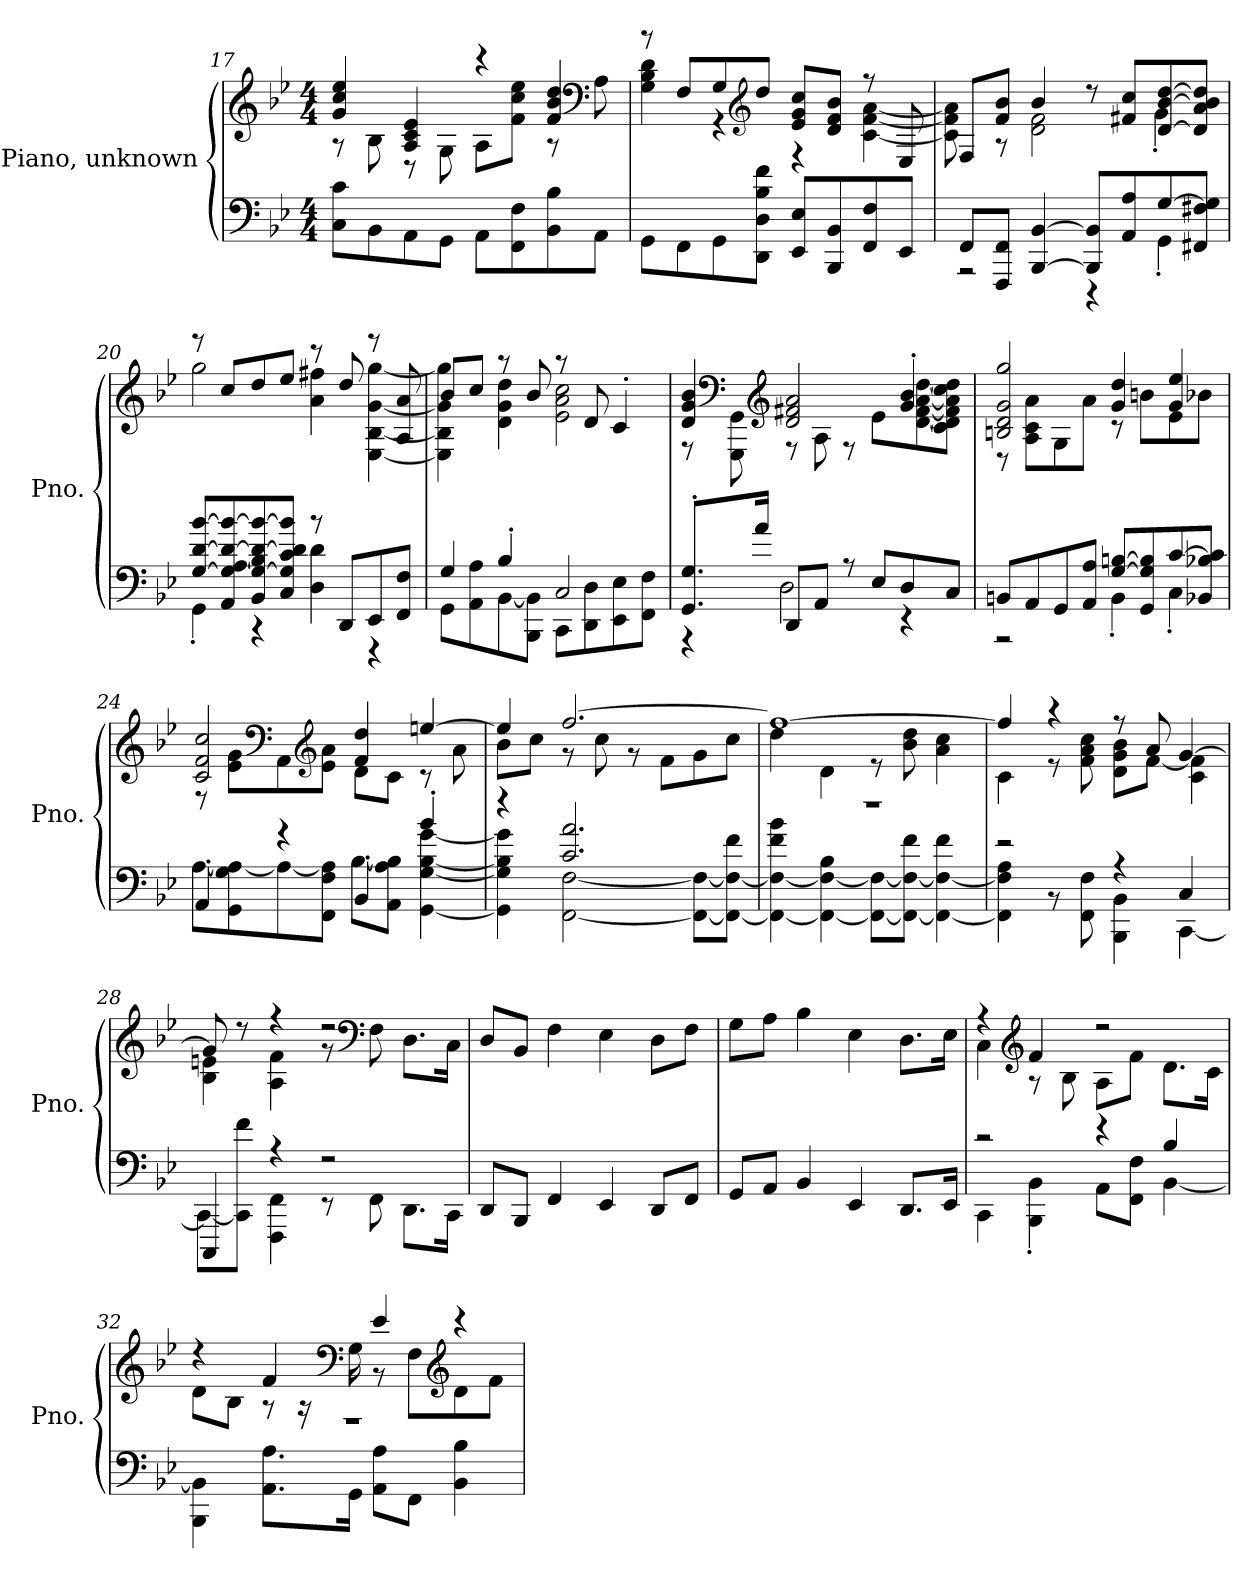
**kern	**kern
*part1	*part1
*staff2	*staff1
*I"Piano, unknown	*
*I'Pno.	*
*clefF4	*clefG2
*k[b-e-]	*k[b-e-]
*M4/4	*M4/4
=17	=17
*	*^
8C\ 8c\L	4g/ 4cc/ 4ee-/	8r
8BB-\	.	8B-\
8AA\	4A/ 4c/ 4e-/	8r
8GG\J	.	8G\
8AA\L	4r	8A\L
8FF\ 8F\	.	8f\ 8cc\ 8ee-\J
8BB-\ 8B-\	4f/ 4b-/ 4dd/	8r
*	*clefF4	*
8AA\J	.	8A\
!!LO:LB:g=z	!!
=18	=18	=18
8GG\L	8r	4G\ 4B-\ 4d\
8FF\	8F/L	.
8GG\	8G/	4r
*	*clefG2	*
8DD\ 8D\ 8B-\ 8f\J	8dd/J	.
8EE-/ 8E-/L	8e-/ 8g/ 8cc/L	4r
8BBB-/ 8BB-/	8d/ 8f/ 8b-/J	.
8FF/ 8F/	8r	[4c\ [4f\ [4a\
8EE-/J	8E-/	.
=19	=19	=19
*^	*	*
8FF/L	2r	8F/L	8c\] 8f\] 8a\]
8FFF/ 8FF/J	.	8f/ 8b-/J	8r
[4BBB-/ [4BB-/	.	4b-/	2d\ 2f\
8BBB-/] 8BB-/]L	4r	8r	.
8AA/ 8A/	.	8f#X/ 8cc/L	.
[8G/	4GG'\	[8d/ [8b-/ [8dd/	4g'\
8FF#X/ 8F#X/ 8G/]J	.	8d/] 8a/ 8b-/] 8dd/]J	.
=20	=20	=20	=20
[8G/ [8d/ [8b-/L	4GG'\	8r	2gg\
8AA/ 8G/_ 8A/ 8d/_ 8b-/_	.	8cc/L	.
8BB-/ 8G/_ 8B-/ 8d/_ 8b-/_	4r	8dd/	.
8C/ 8G/] 8c/ 8d/] 8b-/]J	.	8ee-/J	.
8r	4D\ 4d\	8r	4a\ 4ff#X\
8DD/L	.	8dd/	.
8EE-/	4r	8r	[4E-\ [4B-\ [4g\ [4gg\
8FF/ 8F/J	.	8A/ 8a/	.
!!LO:LB:g=z	!!
=21	=21	=21	=21
4G/	8GG\L	8b-/L	4E-\] 4B-\] 4g\] 4gg\]
.	8AA\ 8A\	8cc/J	.
4B-'/	[8BB-\	8r	4d\ 4g\ 4dd\
.	8BBB-\ 8BB-\]J	8b-/	.
2C/	8CC\L	8r	2e-\ 2a\ 2cc\
.	8DD\ 8D\	8d/	.
.	8EE-\ 8E-\	4c'/	.
.	8FF\ 8F\J	.	.
=22	=22	=22	=22
8.GG/' 8.G/'L	4r	4d/ 4g/ 4b-/	8r
*	*	*clefF4	*
.	.	.	8GGG\ 8GG\
16a/Jk	.	.	.
*	*	*clefG2	*
8DD/L	2D\	2d/ 2f#X/ 2a/	8r
8AA/J	.	.	8A\
8r	.	.	8r
8E-/L	.	.	8e-\L
8D/	4r	4g/' 4b-/'	[8d\ [8f#\ [8a\ [8dd\
8C/J	.	.	8c\ 8d\] 8f#\] 8a\] 8cc\ 8dd\]J
=23	=23	=23	=23
8BBn/L	2r	2Bn/ 2d/ 2g/ 2gg/	8r
8AA/	.	.	8A\ 8c\ 8a\L
8GG/	.	.	8G\
8AA/ 8A/J	.	.	8a\J
[8G/ [8Bn/L	4BB'\	4g/ 4dd/	8r
8GG/ 8G/] 8B/]	.	.	8bn\L
[8c/	4C'\	4g/ 4ee-/	8e-\
8BB-X/ 8B-X/ 8c/]J	.	.	8b-X\J
!!LO:PB:g=z	!!
=24	=24	=24	=24
4AA'/	[8A\L	2c/ 2f/ 2cc/	8r
.	8GG\ 8G\ 8A\_	.	8e-\ 8g\L
*	*	*clefF4	*
4r	8A\_	.	8AA\
*	*	*clefG2	*
.	8FF\ 8F\ 8A\]J	.	8e-\ 8a\J
4BB-'/	[8B-\L	4f/ 4dd/	8d\L
.	8AA\ 8A\ 8B-\]J	.	8c\J
4b-'/	[4GG\ [4G\ [4B-\ [4g\	[4een/	8r
.	.	.	8a\
=25	=25	=25	=25
4r	4GG\] 4G\] 4B-\] 4g\]	4ee/]	8b-\L
.	.	.	8cc\J
2.c/ 2.a/	[2FF\ [2F\	[2.ff/	8r
.	.	.	8cc\
.	.	.	8r
.	.	.	8f\L
.	8FF\_ 8F\_L	.	8g\
.	8FF\_ 8F\_ 8f\J	.	8cc\J
=26	=26	=26	=26
1r	4FF\_ 4F\_ 4f\ 4b-\	1ff_	4dd\
.	4FF\_ 4F\_ 4B-\	.	4d\
.	8FF\_ 8F\_L	.	8r
.	8FF\_ 8F\_ 8f\J	.	8b-\ 8dd\
.	4FF\_ 4F\_ 4f\	.	4a\ 4cc\
=27	=27	=27	=27
2r	4FF\] 4F\] 4A\	4ff/]	4c\
.	8r	4r	8r
.	8FF\ 8F\	.	8f\ 8a\ 8cc\
4r	4BBB-\ 4BB-\	8r	8d\ 8g\ 8b-\L
.	.	8a/	[8f\J
4C/	[4CC\	[4g/	4c\ 4f\]
!!LO:LB:g=z	!!
=28	=28	=28	=28
4CCC/	8CC\L_	8g/]	4B-\ 4en\
.	8CC\] 8f\J	8r	.
4r	4FFF\ 4FF\	4r	4A\ 4f\
2r	8r	2r	8r
*	*	*clefF4	*
.	8FF\	.	8F\
.	8.DD\L	.	8.D\L
.	16CC\Jk	.	16C\Jk
*v	*v	*	*
*	*v	*v
=29	=29
8DD/L	8D/L
8BBB-/J	8BB-/J
4FF/	4F\
4EE-/	4E-\
8DD/L	8D\L
8FF/J	8F\J
=30	=30
8GG/L	8G\L
8AA/J	8A\J
4BB-/	4B-\
4EE-/	4E-\
8.DD/L	8.D\L
16EE-/Jk	16E-\Jk
=31	=31
*^	*^
2r	4CC\	4r	4C\
*	*	*clefG2	*
.	4BBB-\' 4BB-\'	4f/	8r
.	.	.	8B-\
4r	8AA\L	2r	8A\L
.	8FF\ 8F\J	.	8f\J
4B-/	[4BB-\	.	8.d\L
.	.	.	16c\Jk
!!LO:LB:g=z	!!
=32	=32	=32	=32
1r	4BBB-\ 4BB-\]	4r	8d\L
.	.	.	8B-\J
.	8.AA\ 8.A\L	4f/	8r
.	.	.	16r
*	*	*clefF4	*
.	16GG\Jk	.	16G\
.	8AA\ 8A\L	4e-/	8r
.	8FF\J	.	8F\L
*	*	*clefG2	*
.	4BB-\ 4B-\	4r	8d\
.	.	.	8f\J
*v	*v	*	*
*	*v	*v
=	=
*-	*-
